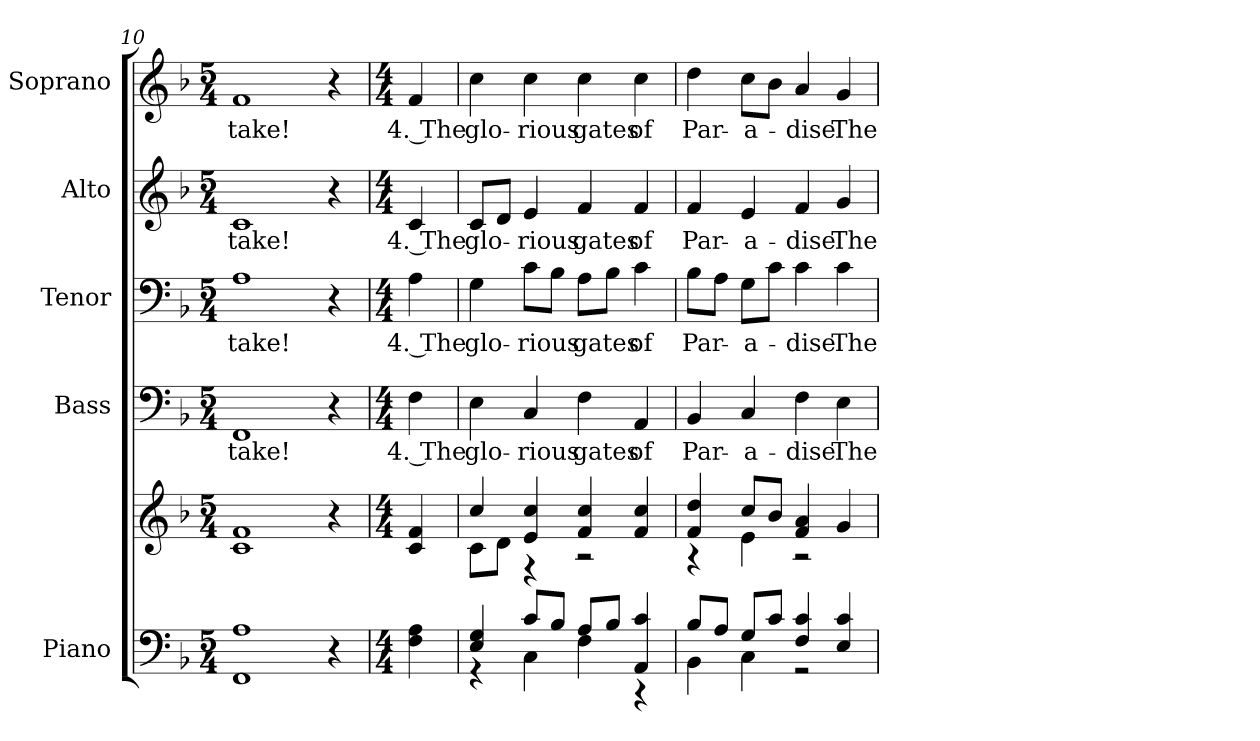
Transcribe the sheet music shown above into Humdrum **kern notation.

**kern	**kern	**kern	**text	**kern	**text	**kern	**text	**kern	**text
*part5	*part5	*part4	*part4	*part3	*part3	*part2	*part2	*part1	*part1
*staff6	*staff5	*staff4	*staff4	*staff3	*staff3	*staff2	*staff2	*staff1	*staff1
*I"Piano	*	*I"Bass	*	*I"Tenor	*	*I"Alto	*	*I"Soprano	*
*I'Pno.	*	*I'B.	*	*I'T.	*	*I'A.	*	*I'S.	*
*clefF4	*clefG2	*clefF4	*	*clefF4	*	*clefG2	*	*clefG2	*
*k[b-]	*k[b-]	*k[b-]	*	*k[b-]	*	*k[b-]	*	*k[b-]	*
*F:	*F:	*F:	*	*F:	*	*F:	*	*F:	*
*M5/4	*M5/4	*M5/4	*	*M5/4	*	*M5/4	*	*M5/4	*
=10	=10	=10	=10	=10	=10	=10	=10	=10	=10
!	!	!	!LO:LY:b:color=#000000	!	!	!	!	!	!
!	!	!	!	!	!LO:LY:b:color=#000000	!	!	!	!
!	!	!	!	!	!	!	!LO:LY:b:color=#000000	!	!
!	!	!	!	!	!	!	!	!	!LO:LY:b:color=#000000
1FFi 1Ai	1ci 1fi	1FFi	-take!	1Ai	-take!	1ci	-take!	1fi	-take!
4r	4r	4r	.	4r	.	4r	.	4r	.
!!LO:PB:g=z
=	=	=	=	=	=	=	=	=	=
*M4/4	*M4/4	*M4/4	*	*M4/4	*	*M4/4	*	*M4/4	*
!	!	!	!LO:LY:b:color=#000000	!	!	!	!	!	!
!	!	!	!	!	!LO:LY:b:color=#000000	!	!	!	!
!	!	!	!	!	!	!	!LO:LY:b:color=#000000	!	!
!	!	!	!	!	!	!	!	!	!LO:LY:b:color=#000000
4Fi\ 4Ai	4ci/ 4fi	4Fi\	4. The	4Ai\	4. The	4ci/	4. The	4fi/	4. The
=1	=1	=1	=1	=1	=1	=1	=1	=1	=1
*^	*^	*	*	*	*	*	*	*	*
!	!	!	!	!	!LO:LY:b:color=#000000	!	!	!	!	!	!
!	!	!	!	!	!	!	!LO:LY:b:color=#000000	!	!	!	!
!	!	!	!	!	!	!	!	!	!LO:LY:b:color=#000000	!	!
!	!	!	!	!	!	!	!	!	!	!	!LO:LY:b:color=#000000
4Ei/ 4Gi	4r	4cci/	8ci\L	4Ei\	glo-	4Gi\	glo-	8ci/L	glo-	4cci\	glo-
.	.	.	8di\J	.	.	.	.	8di/J	.	.	.
!	!	!	!	!	!LO:LY:b:color=#000000	!	!	!	!	!	!
!	!	!	!	!	!	!	!LO:LY:b:color=#000000	!	!	!	!
!	!	!	!	!	!	!	!	!	!LO:LY:b:color=#000000	!	!
!	!	!	!	!	!	!	!	!	!	!	!LO:LY:b:color=#000000
8ci/L	4Ci\	4ei/ 4cci	4r	4Ci/	-rious	8ci\L	-rious	4ei/	-rious	4cci\	-rious
8B-i/J	.	.	.	.	.	8B-i\J	.	.	.	.	.
!	!	!	!	!	!LO:LY:b:color=#000000	!	!	!	!	!	!
!	!	!	!	!	!	!	!LO:LY:b:color=#000000	!	!	!	!
!	!	!	!	!	!	!	!	!	!LO:LY:b:color=#000000	!	!
!	!	!	!	!	!	!	!	!	!	!	!LO:LY:b:color=#000000
8Ai/L	4Fi\	4fi/ 4cci	2r	4Fi\	gates	8Ai\L	gates	4fi/	gates	4cci\	gates
8B-i/J	.	.	.	.	.	8B-i\J	.	.	.	.	.
!	!	!	!	!	!LO:LY:b:color=#000000	!	!	!	!	!	!
!	!	!	!	!	!	!	!LO:LY:b:color=#000000	!	!	!	!
!	!	!	!	!	!	!	!	!	!LO:LY:b:color=#000000	!	!
!	!	!	!	!	!	!	!	!	!	!	!LO:LY:b:color=#000000
4AAi/ 4ci	4r	4fi/ 4cci	.	4AAi/	of	4ci\	of	4fi/	of	4cci\	of
=2	=2	=2	=2	=2	=2	=2	=2	=2	=2	=2	=2
!	!	!	!	!	!LO:LY:b:color=#000000	!	!	!	!	!	!
!	!	!	!	!	!	!	!LO:LY:b:color=#000000	!	!	!	!
!	!	!	!	!	!	!	!	!	!LO:LY:b:color=#000000	!	!
!	!	!	!	!	!	!	!	!	!	!	!LO:LY:b:color=#000000
8B-i/L	4BB-i\	4fi/ 4ddi	4r	4BB-i/	Par-	8B-i\L	Par-	4fi/	Par-	4ddi\	Par-
8Ai/J	.	.	.	.	.	8Ai\J	.	.	.	.	.
!	!	!	!	!	!LO:LY:b:color=#000000	!	!	!	!	!	!
!	!	!	!	!	!	!	!LO:LY:b:color=#000000	!	!	!	!
!	!	!	!	!	!	!	!	!	!LO:LY:b:color=#000000	!	!
!	!	!	!	!	!	!	!	!	!	!	!LO:LY:b:color=#000000
8Gi/L	4Ci\	8cci/L	4ei\	4Ci/	-a-	8Gi\L	-a-	4ei/	-a-	8cci\L	-a-
8ci/J	.	8b-i/J	.	.	.	8ci\J	.	.	.	8b-i\J	.
!	!	!	!	!	!LO:LY:b:color=#000000	!	!	!	!	!	!
!	!	!	!	!	!	!	!LO:LY:b:color=#000000	!	!	!	!
!	!	!	!	!	!	!	!	!	!LO:LY:b:color=#000000	!	!
!	!	!	!	!	!	!	!	!	!	!	!LO:LY:b:color=#000000
4Fi/ 4ci	2r	4fi/ 4ai	2r	4Fi\	-dise	4ci\	-dise	4fi/	-dise	4ai/	-dise
!	!	!	!	!	!LO:LY:b:color=#000000	!	!	!	!	!	!
!	!	!	!	!	!	!	!LO:LY:b:color=#000000	!	!	!	!
!	!	!	!	!	!	!	!	!	!LO:LY:b:color=#000000	!	!
!	!	!	!	!	!	!	!	!	!	!	!LO:LY:b:color=#000000
4Ei/ 4ci	.	4gi/	.	4Ei\	The	4ci\	The	4gi/	The	4gi/	The
*v	*v	*	*	*	*	*	*	*	*	*	*
*	*v	*v	*	*	*	*	*	*	*	*
=	=	=	=	=	=	=	=	=	=
*-	*-	*-	*-	*-	*-	*-	*-	*-	*-
